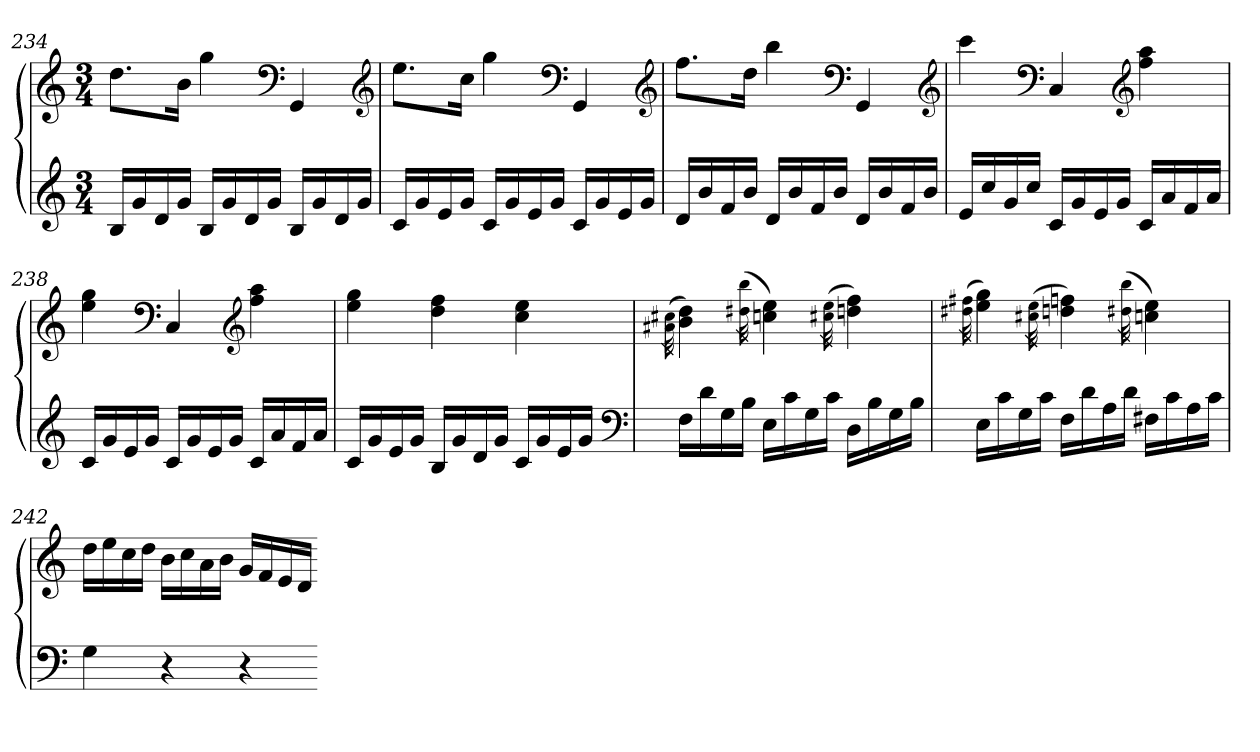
**kern	**kern
*part1	*part1
*staff2	*staff1
*clefG2	*clefG2
*k[]	*k[]
*C:	*C:
*M3/4	*M3/4
=234	=234
16BLL	8.ddL
16g	.
16d	.
16gJJ	16bJk
16BLL	4gg
16g	.
16d	.
16gJJ	.
*	*clefF4
16BLL	4GG
16g	.
16d	.
16gJJ	.
*	*clefG2
=235	=235
16cLL	8.eeL
16g	.
16e	.
16gJJ	16ccJk
16cLL	4gg
16g	.
16e	.
16gJJ	.
*	*clefF4
16cLL	4GG
16g	.
16e	.
16gJJ	.
*	*clefG2
=236	=236
16dLL	8.ffL
16b	.
16f	.
16bJJ	16ddJk
16dLL	4bb
16b	.
16f	.
16bJJ	.
*	*clefF4
16dLL	4GG
16b	.
16f	.
16bJJ	.
*	*clefG2
=237	=237
16eLL	4ccc
16cc	.
16g	.
16ccJJ	.
*	*clefF4
16cLL	4C
16g	.
16e	.
16gJJ	.
*	*clefG2
16cLL	4ff 4aa
16a	.
16f	.
16aJJ	.
=238	=238
16cLL	4ee 4gg
16g	.
16e	.
16gJJ	.
*	*clefF4
16cLL	4C
16g	.
16e	.
16gJJ	.
*	*clefG2
16cLL	4ff 4aa
16a	.
16f	.
16aJJ	.
=239	=239
16cLL	4ee 4gg
16g	.
16e	.
16gJJ	.
16BLL	4dd 4ff
16g	.
16d	.
16gJJ	.
16cLL	4cc 4ee
16g	.
16e	.
16gJJ	.
*clefF4	*
=240	=240
.	(32qa#X 32qcc#X
16FLL	4b 4dd)
16d	.
16G	.
16BJJ	.
.	(32qdd#X 32qbb
16ELL	4ccn 4ee)
16c	.
16G	.
16cJJ	.
.	(32qcc#X 32qee
16DLL	4ddn 4ff)
16B	.
16G	.
16BJJ	.
=241	=241
.	(32qdd#X 32qff#X
16ELL	4ee 4gg)
16c	.
16G	.
16cJJ	.
.	(32qcc#X 32qee
16FLL	4ddn 4ffn)
16d	.
16A	.
16dJJ	.
.	(32qdd#X 32qbb
16F#XLL	4ccn 4ee)
16c	.
16A	.
16cJJ	.
=242	=242
4G	16ddLL
.	16ee
.	16cc
.	16ddJJ
4r	16bLL
.	16cc
.	16a
.	16bJJ
4r	16gLL
.	16f
.	16e
.	16dJJ
=-	=-
*-	*-
